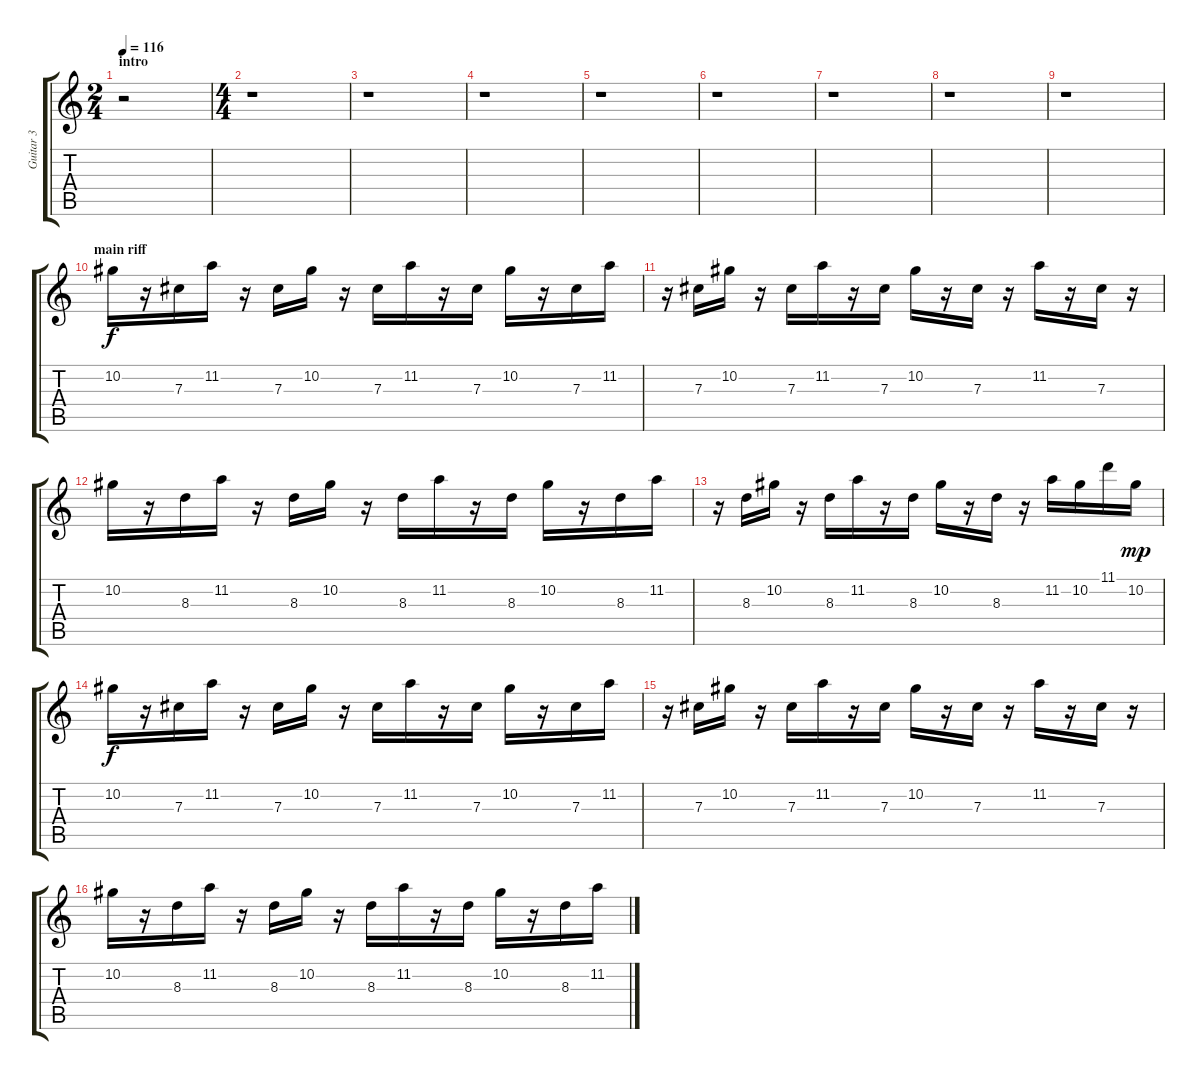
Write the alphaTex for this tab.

\track ("Guitar 3" "Guitar 3") {instrument distortionguitar}
\staff {score tabs}
\tuning (Eb4 Bb3 Gb3 Db3 Ab2 Eb2) {hide}
\ts (2 4)
\section ("" "intro")
\tempo 116
\clef g2
\ks c
r.2{dy f volume 13 instrument distortionguitar} |
\ts (4 4)
r.1 |
r.1 |
r.1 |
r.1 |
r.1 |
r.1 |
r.1 |
r.1 |
\section ("" "main riff")
10.2.16 r.16 7.3.16 11.2.16 r.16 7.3.16 10.2.16 r.16 7.3.16 11.2.16 r.16 7.3.16 10.2.16 r.16 7.3.16 11.2.16 |
r.16 7.3.16 10.2.16 r.16 7.3.16 11.2.16 r.16 7.3.16 10.2.16 r.16 7.3.16 r.16 11.2.16 r.16 7.3.16 r.16 |
10.2.16 r.16 8.3.16 11.2.16 r.16 8.3.16 10.2.16 r.16 8.3.16 11.2.16 r.16 8.3.16 10.2.16 r.16 8.3.16 11.2.16 |
r.16 8.3.16 10.2.16 r.16 8.3.16 11.2.16 r.16 8.3.16 10.2.16 r.16 8.3.16 r.16 11.2.16 10.2.16 11.1.16 10.2.16{dy mp} |
10.2.16{dy f} r.16 7.3.16 11.2.16 r.16 7.3.16 10.2.16 r.16 7.3.16 11.2.16 r.16 7.3.16 10.2.16 r.16 7.3.16 11.2.16 |
r.16 7.3.16 10.2.16 r.16 7.3.16 11.2.16 r.16 7.3.16 10.2.16 r.16 7.3.16 r.16 11.2.16 r.16 7.3.16 r.16 |
10.2.16 r.16 8.3.16 11.2.16 r.16 8.3.16 10.2.16 r.16 8.3.16 11.2.16 r.16 8.3.16 10.2.16 r.16 8.3.16 11.2.16
